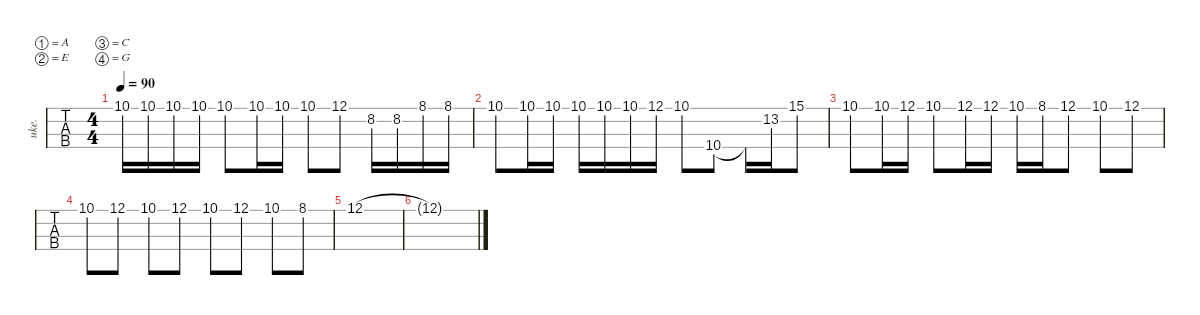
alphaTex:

\defaultSystemsLayout 4
\hideDynamics
\bracketExtendMode nobrackets
\otherSystemsTrackNameOrientation horizontal
\track ("Ukulele" "uke.") {instrument acousticguitarnylon}
\staff {tabs}
\tuning (A4 E4 C4 G4)
\displaytranspose 0
\ts (4 4)
\tempo 90
\clef g2
\ks c
10.1.16{dy mf} 10.1.16 10.1.16 10.1.16 10.1.8 10.1.16 10.1.16 10.1.8 12.1.8 8.2.16 8.2.16 8.1.16 8.1.16 |
10.1.8 10.1.16 10.1.16 10.1.16 10.1.16 10.1.16 12.1.16 10.1.8 10.4.8 10.4{t}.16 13.2.16 15.1.8 |
10.1.8 10.1.16 12.1.16 10.1.8 12.1.16 12.1.16 10.1.16 8.1.16 12.1.8 10.1.8 12.1.8 |
10.1.8 12.1.8 10.1.8 12.1.8 10.1.8 12.1.8 10.1.8 8.1.8 |
12.1.1 |
12.1{t}.1
